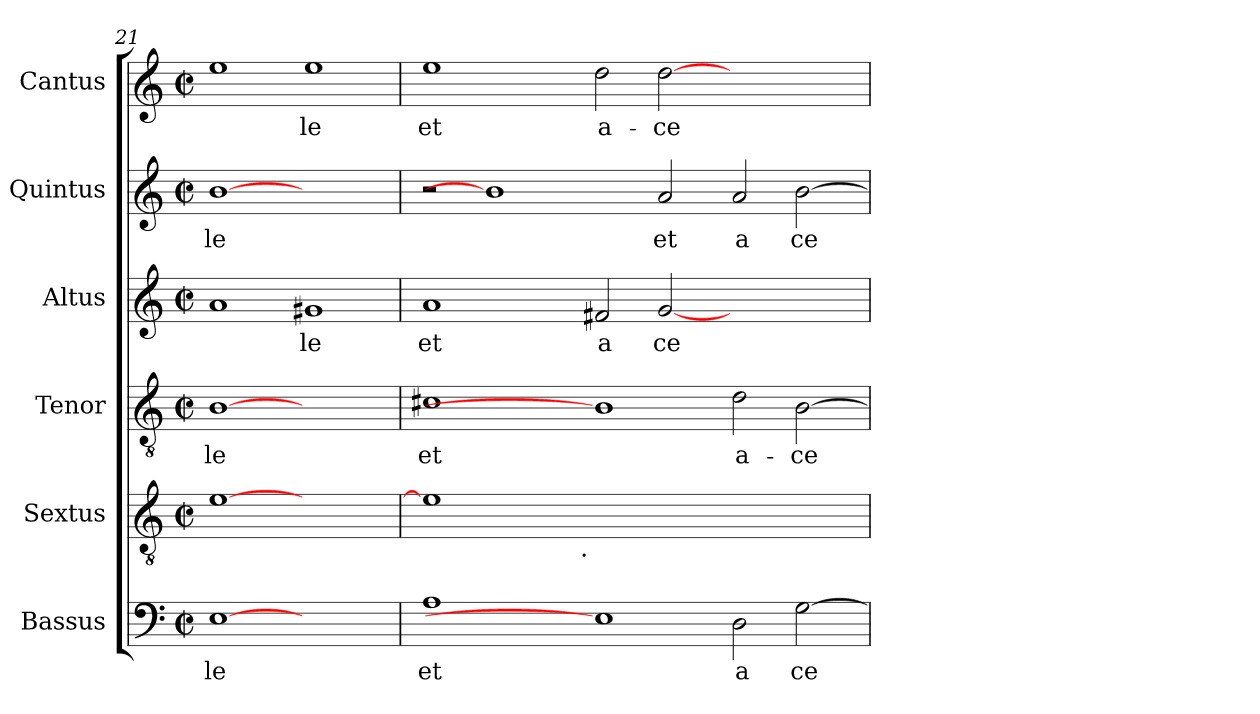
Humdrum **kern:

**kern	**text	**kern	**kern	**text	**kern	**text	**kern	**text	**kern	**text
*part6	*part6	*part5	*part4	*part4	*part3	*part3	*part2	*part2	*part1	*part1
*staff6	*staff6	*staff5	*staff4	*staff4	*staff3	*staff3	*staff2	*staff2	*staff1	*staff1
*I"Bassus	*	*I"Sextus	*I"Tenor	*	*I"Altus	*	*I"Quintus	*	*I"Cantus	*
*clefF4	*	*clefGv2	*clefGv2	*	*clefG2	*	*clefG2	*	*clefG2	*
*M2/2	*	*M2/2	*M2/2	*	*M2/2	*	*M2/2	*	*M2/2	*
*met(c|)	*	*met(c|)	*met(c|)	*	*met(c|)	*	*met(c|)	*	*met(c|)	*
=21	=21	=21	=21	=21	=21	=21	=21	=21	=21	=21
!	!LO:LY:b:cj	!	!	!LO:LY:b:cj	!	!	!	!LO:LY:b:cj	!	!
[1E	le	[1e	[1B	-le	1a	.	[1b	le	1ee	.
!	!	!	!	!	!	!LO:LY:b:cj	!	!	!	!LO:LY:b:cj
1ryy	.	1ryy	1ryy	.	1g#X	le	1ryy	.	1ee	-le
=22	=22	=22	=22	=22	=22	=22	=22	=22	=22	=22
!	!LO:LY:b:cj	!	!	!LO:LY:b:cj	!	!LO:LY:b:cj	!	!	!	!LO:LY:b:cj
*	*	*^	*	*	*	*	*	*	*	*
1A	et	1e]	2ryy	1c#X	et	1a	et	2r	.	1ee	et
.	.	.	4ryy	.	.	.	.	1b]	.	.	.
.	.	.	8ryy	.	.	.	.	.	.	.	.
.	.	.	16ryy	.	.	.	.	.	.	.	.
.	.	.	64ryy	.	.	.	.	.	.	.	.
!	!	!	!LO:TX:b:t=.	!	!	!	!	!	!	!	!
.	.	.	1ryy	.	.	.	.	.	.	.	.
!	!	!	!	!	!	!	!LO:LY:b:cj	!	!	!	!LO:LY:b:cj
1E]	.	0ryy	.	1B]	.	2f#X/	a	.	.	2dd\	a-
!	!	!	!	!	!	!	!LO:LY:b:cj	!	!LO:LY:b:cj	!	!LO:LY:b:cj
.	.	.	.	.	.	[>2g/	ce	2a/	et	[>2dd\	-ce-
.	.	.	1ryy	.	.	.	.	.	.	.	.
!	!LO:LY:b:cj	!	!	!	!LO:LY:b:cj	!	!	!	!LO:LY:b:cj	!	!
2D\	a	.	.	2d\	a-	1ryy	.	2a/	a	1ryy	.
!	!LO:LY:b:cj	!	!	!	!LO:LY:b:cj	!	!	!	!LO:LY:b:cj	!	!
[>2G\	ce	.	.	[>2B\	-ce-	.	.	[>2b\	ce	.	.
.	.	.	32.ryy	.	.	.	.	.	.	.	.
*	*	*v	*v	*	*	*	*	*	*	*	*
=	=	=	=	=	=	=	=	=	=	=
*-	*-	*-	*-	*-	*-	*-	*-	*-	*-	*-
